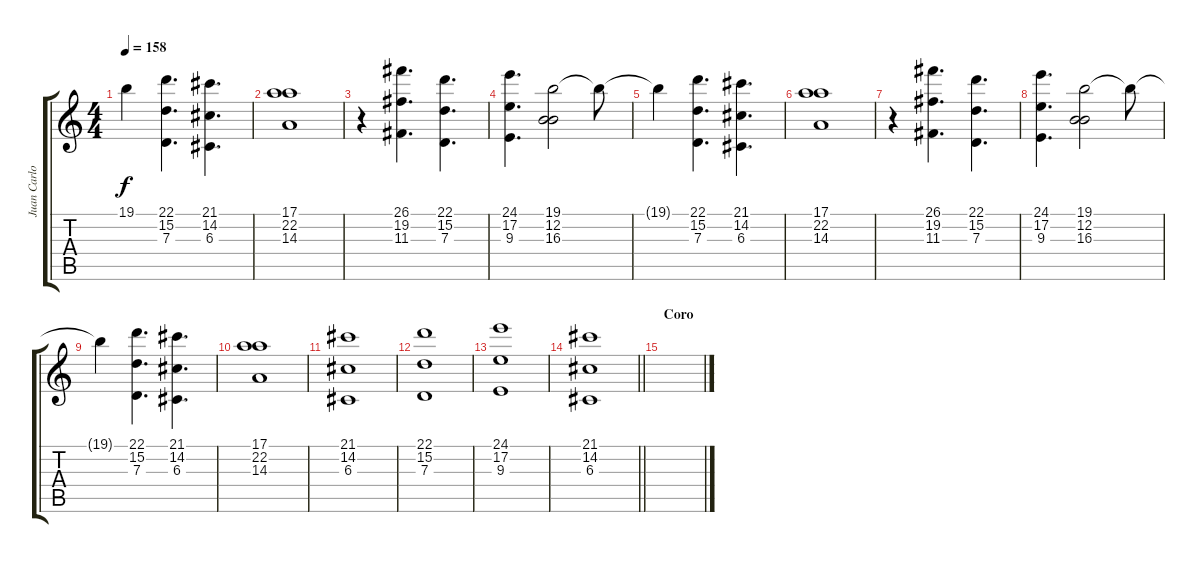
\track ("Juan Carlos" "Juan Carlo") {instrument acousticgrandpiano}
\staff {score tabs}
\tuning (E4 B3 G3 D3 A2 E2) {hide}
\ts (4 4)
\tempo 158
\clef g2
\ks c
19.1{t}.4{dy f} (22.1 15.2 7.3).4{d} (21.1 14.2 6.3).4{d} |
(17.1 22.2 14.3).1 |
r.4 (26.1 19.2 11.3).4{d} (22.1 15.2 7.3).4{d} |
(24.1 17.2 9.3).4{d} (19.1 12.2 16.3).2 19.1{t}.8 |
19.1{t}.4 (22.1 15.2 7.3).4{d} (21.1 14.2 6.3).4{d} |
(17.1 22.2 14.3).1 |
r.4 (26.1 19.2 11.3).4{d} (22.1 15.2 7.3).4{d} |
(24.1 17.2 9.3).4{d} (19.1 12.2 16.3).2 19.1{t}.8 |
19.1{t}.4 (22.1 15.2 7.3).4{d} (21.1 14.2 6.3).4{d} |
(17.1 22.2 14.3).1 |
(21.1 14.2 6.3).1 |
(22.1 15.2 7.3).1 |
(24.1 17.2 9.3).1 |
\barLineRight lightlight
(21.1 14.2 6.3).1 |
\section ("" "Coro")
